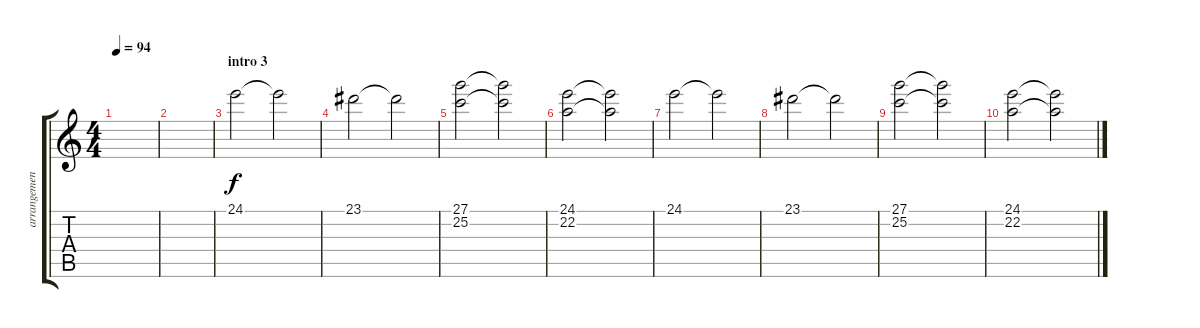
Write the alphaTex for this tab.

\track ("arrangements (Cools) 2" "arrangemen") {instrument synthstrings1}
\staff {score tabs}
\tuning (E4 B3 G3 D3 A2 E2) {hide}
\ts (4 4)
\tempo 94
\clef g2
\ks c
|
|
\section ("" "intro 3")
24.1.2 24.1{t}.2 |
23.1.2 23.1{t}.2 |
(27.1 25.2).2 (27.1{t} 25.2{t}).2 |
(24.1 22.2).2 (24.1{t} 22.2{t}).2 |
24.1.2 24.1{t}.2 |
23.1.2 23.1{t}.2 |
(27.1 25.2).2 (27.1{t} 25.2{t}).2 |
(24.1 22.2).2 (24.1{t} 22.2{t}).2
